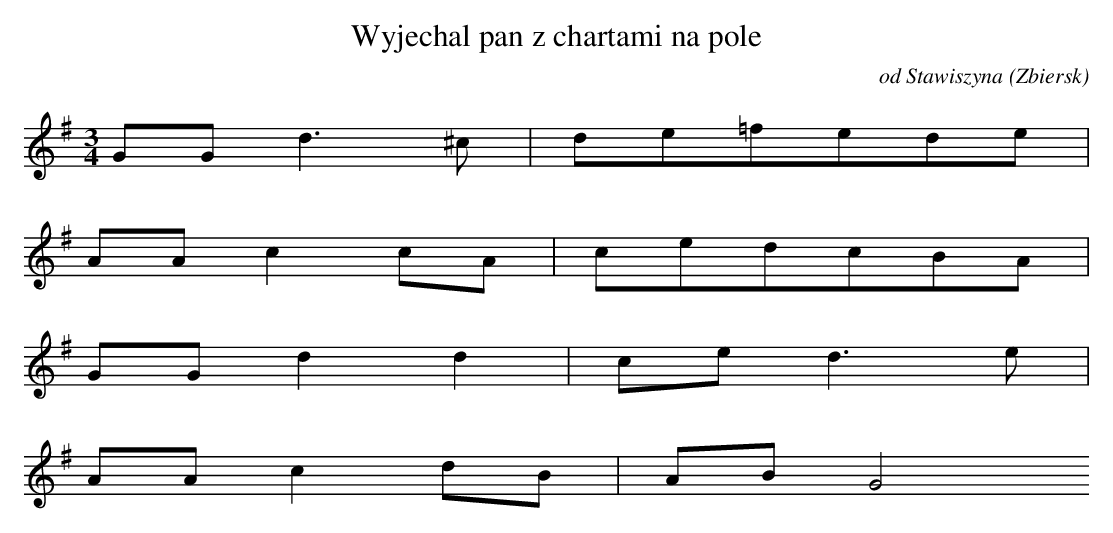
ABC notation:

X:1
T: Wyjechal pan z chartami na pole
O: od Stawiszyna (Zbiersk)
M: 3/4
L: 1/8
K: G
GGd3^c | de=fede |
AAc2cA | cedcBA |
GGd2d2 | ced3e |
AAc2dB | ABG4
